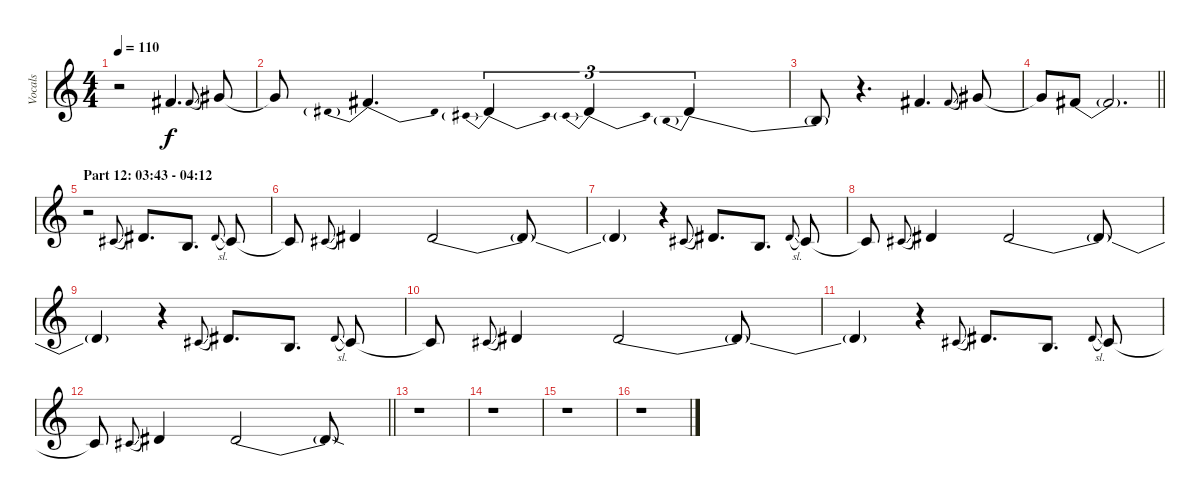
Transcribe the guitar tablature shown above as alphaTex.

\track ("Vocals" "Vocals") {instrument tenorsax}
\staff {score}
\tuning (Eb4 Bb3 Gb3 Db3 Ab2 Eb2) {hide}
\ts (4 4)
\tempo 110
\clef g2
\ks c
r.2{dy f} 12.3.4{d} 12.3{sl}.8{gr onbeat} 14.3.8 |
14.3{t}.8 9.3{be (prebendrelease 0 6 60 0)}.4{d} 7.3{be (prebendrelease 0 4 60 0)}.4{tu (3 2)} 7.3{be (prebendrelease 0 4 60 0)}.4{tu (3 2)} 5.3{be (prebendrelease 0 8 60 0)}.4{tu (3 2)} |
5.3{t}.8 r.4{d} 12.3.4{d} 12.3{sl}.8{gr onbeat} 14.3.8 |
\barLineRight lightlight
14.3{t}.8 12.3{be (bendrelease 0 0 3 4 30 4 60 0)}.8 12.3{t}.2{d} |
\section ("" "Part 12: 03:43 - 04:12")
r.2 7.3{sl}.8{gr onbeat} 9.3.8{d} 5.3.8{d} 9.3{sl}.8{gr onbeat} 7.3.8 |
7.3{t}.8 7.3{sl}.8{gr onbeat} 9.3.4 9.3{be (custom 0 0 5 2 8 2 10 0 60 0)}.2 9.3{t}.8 |
9.3{t}.4 r.4 7.3{sl}.8{gr onbeat} 9.3.8{d} 5.3.8{d} 9.3{sl}.8{gr onbeat} 7.3.8 |
7.3{t}.8 7.3{sl}.8{gr onbeat} 9.3.4 9.3{be (custom 0 0 5 2 8 2 10 0 60 0)}.2 9.3{t}.8 |
9.3{t}.4 r.4 7.3{sl}.8{gr onbeat} 9.3.8{d} 5.3.8{d} 9.3{sl}.8{gr onbeat} 7.3.8 |
7.3{t}.8 7.3{sl}.8{gr onbeat} 9.3.4 9.3{be (custom 0 0 5 2 8 2 10 0 60 0)}.2 9.3{t}.8 |
9.3{t}.4 r.4 7.3{sl}.8{gr onbeat} 9.3.8{d} 5.3.8{d} 9.3{sl}.8{gr onbeat} 7.3.8 |
\barLineRight lightlight
7.3{t}.8 7.3{sl}.8{gr onbeat} 9.3.4 9.3{be (custom 0 0 8 2 12 2 15 0 60 0)}.2 9.3{sod t}.8 |
r.1 |
r.1 |
r.1 |
r.1
